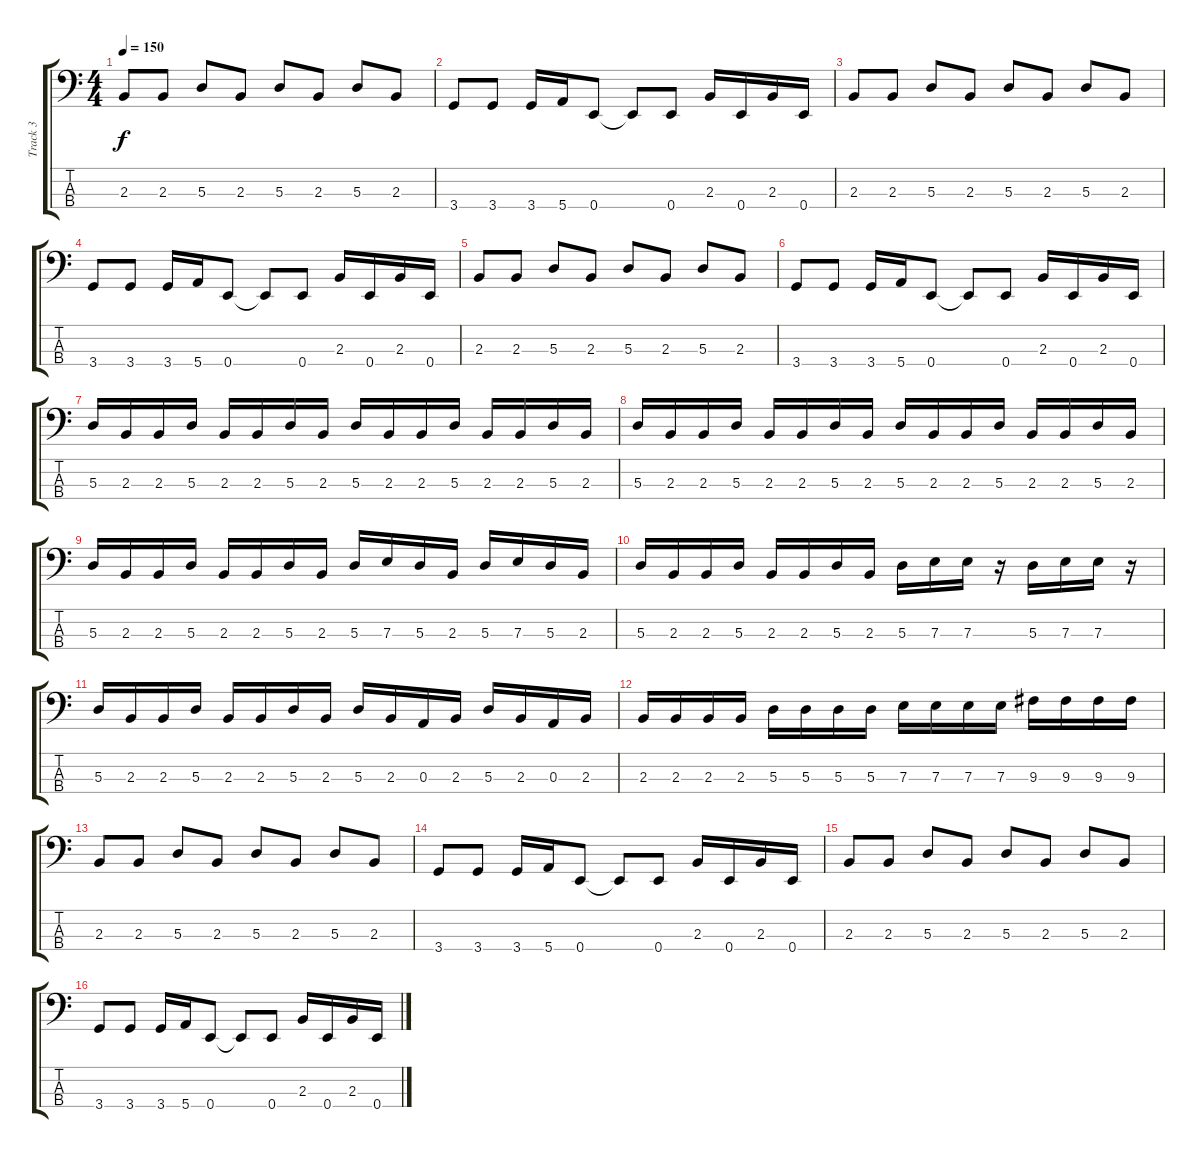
\track ("Track 3" "Track 3") {instrument electricbasspick}
\staff {score tabs}
\tuning (G2 D2 A1 E1) {hide}
\ts (4 4)
\tempo 150
\clef f4
\ks c
2.3.8{dy f} 2.3.8 5.3.8 2.3.8 5.3.8 2.3.8 5.3.8 2.3.8 |
3.4.8 3.4.8 3.4.16 5.4.16 0.4.8 0.4{t}.8 0.4.8 2.3.16 0.4.16 2.3.16 0.4.16 |
2.3.8 2.3.8 5.3.8 2.3.8 5.3.8 2.3.8 5.3.8 2.3.8 |
3.4.8 3.4.8 3.4.16 5.4.16 0.4.8 0.4{t}.8 0.4.8 2.3.16 0.4.16 2.3.16 0.4.16 |
2.3.8 2.3.8 5.3.8 2.3.8 5.3.8 2.3.8 5.3.8 2.3.8 |
3.4.8 3.4.8 3.4.16 5.4.16 0.4.8 0.4{t}.8 0.4.8 2.3.16 0.4.16 2.3.16 0.4.16 |
5.3.16{instrument slapbass1} 2.3.16 2.3.16 5.3.16 2.3.16 2.3.16 5.3.16 2.3.16 5.3.16 2.3.16 2.3.16 5.3.16 2.3.16 2.3.16 5.3.16 2.3.16 |
5.3.16 2.3.16 2.3.16 5.3.16 2.3.16 2.3.16 5.3.16 2.3.16 5.3.16 2.3.16 2.3.16 5.3.16 2.3.16 2.3.16 5.3.16 2.3.16 |
5.3.16 2.3.16 2.3.16 5.3.16 2.3.16 2.3.16 5.3.16 2.3.16 5.3.16 7.3.16 5.3.16 2.3.16 5.3.16 7.3.16 5.3.16 2.3.16 |
5.3.16 2.3.16 2.3.16 5.3.16 2.3.16 2.3.16 5.3.16 2.3.16 5.3.16 7.3.16 7.3.16 r.16 5.3.16 7.3.16 7.3.16 r.16 |
5.3.16 2.3.16 2.3.16 5.3.16 2.3.16 2.3.16 5.3.16 2.3.16 5.3.16 2.3.16 0.3.16 2.3.16 5.3.16 2.3.16 0.3.16 2.3.16 |
2.3.16 2.3.16 2.3.16 2.3.16 5.3.16 5.3.16 5.3.16 5.3.16 7.3.16 7.3.16 7.3.16 7.3.16 9.3.16 9.3.16 9.3.16 9.3.16 |
2.3.8{instrument electricbasspick} 2.3.8 5.3.8 2.3.8 5.3.8 2.3.8 5.3.8 2.3.8 |
3.4.8 3.4.8 3.4.16 5.4.16 0.4.8 0.4{t}.8 0.4.8 2.3.16 0.4.16 2.3.16 0.4.16 |
2.3.8 2.3.8 5.3.8 2.3.8 5.3.8 2.3.8 5.3.8 2.3.8 |
3.4.8 3.4.8 3.4.16 5.4.16 0.4.8 0.4{t}.8 0.4.8 2.3.16 0.4.16 2.3.16 0.4.16
